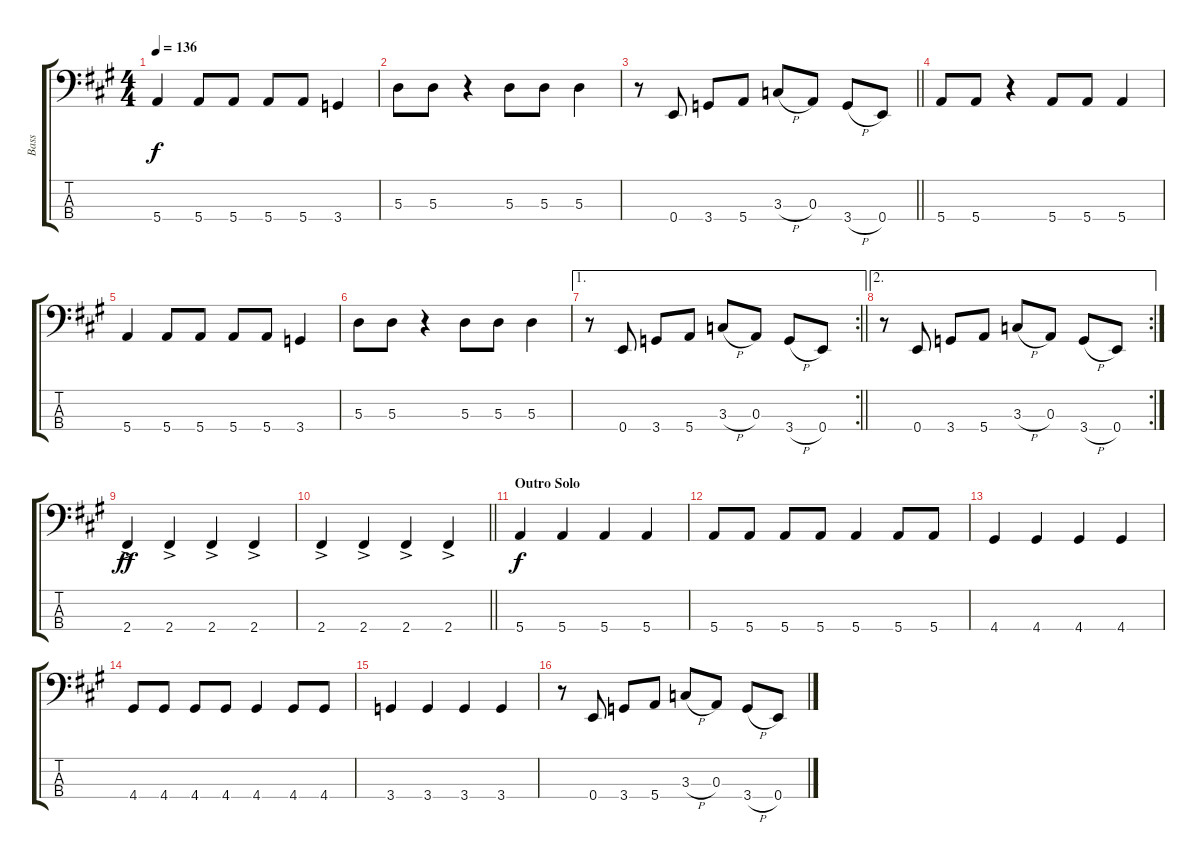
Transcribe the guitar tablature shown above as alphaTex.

\track ("Bass" "Bass") {instrument electricbassfinger}
\staff {score tabs}
\tuning (G2 D2 A1 E1) {hide}
\ts (4 4)
\tempo 136
\clef f4
\ks a
5.4.4{dy f} 5.4.8 5.4.8 5.4.8 5.4.8 3.4.4 |
5.3.8 5.3.8 r.4 5.3.8 5.3.8 5.3.4 |
\barLineRight lightlight
r.8 0.4.8 3.4.8 5.4.8 3.3{h}.8 0.3.8 3.4{h}.8 0.4.8 |
5.4.8 5.4.8 r.4 5.4.8 5.4.8 5.4.4 |
5.4.4 5.4.8 5.4.8 5.4.8 5.4.8 3.4.4 |
5.3.8 5.3.8 r.4 5.3.8 5.3.8 5.3.4 |
\ae 1
\rc 2
\barLineRight lightlight
r.8 0.4.8 3.4.8 5.4.8 3.3{h}.8 0.3.8 3.4{h}.8 0.4.8 |
\ae 2
\rc 2
r.8 0.4.8 3.4.8 5.4.8 3.3{h}.8 0.3.8 3.4{h}.8 0.4.8 |
2.4{ac}.4{dy ff} 2.4{ac}.4 2.4{ac}.4 2.4{ac}.4 |
\barLineRight lightlight
2.4{ac}.4 2.4{ac}.4 2.4{ac}.4 2.4{ac}.4 |
\section ("" "Outro Solo")
5.4.4{dy f} 5.4.4 5.4.4 5.4.4 |
5.4.8 5.4.8 5.4.8 5.4.8 5.4.4 5.4.8 5.4.8 |
4.4.4 4.4.4 4.4.4 4.4.4 |
4.4.8 4.4.8 4.4.8 4.4.8 4.4.4 4.4.8 4.4.8 |
3.4.4 3.4.4 3.4.4 3.4.4 |
r.8 0.4.8 3.4.8 5.4.8 3.3{h}.8 0.3.8 3.4{h}.8 0.4.8
